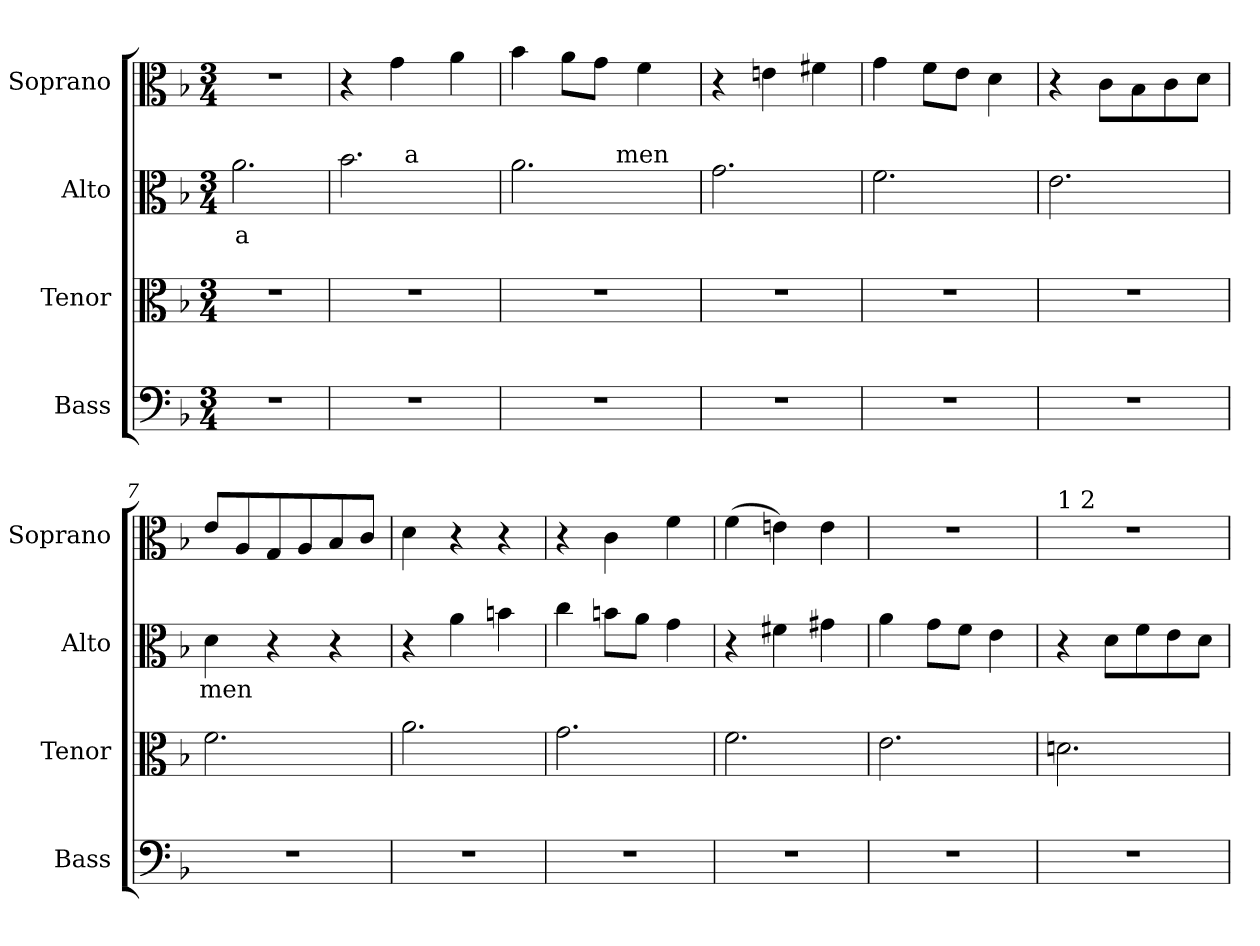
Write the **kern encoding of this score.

**kern	**kern	**kern	**text	**kern
*part4	*part3	*part2	*part2	*part1
*staff4	*staff3	*staff2	*staff2	*staff1
*I"Bass	*I"Tenor	*I"Alto	*	*I"Soprano
*I'Bass	*I'Tenor	*I'Alto	*	*I'Soprano
*clefF4	*clefC3	*clefC3	*	*clefC3
*k[b-]	*k[b-]	*k[b-]	*	*k[b-]
*F:	*F:	*F:	*	*F:
*M3/4	*M3/4	*M3/4	*	*M3/4
=1	=1	=1	=1	=1
!	!	!	!LO:LY:b	!
2.r	2.r	2.a\	a	2.r
=2	=2	=2	=2	=2
*	*	*^	*	*
2.r	2.r	2.b-\	4ryy	.	4r
.	.	.	32ryy	.	4g\
!	!	!	!LO:TX:a:t=a	!	!
.	.	.	4...ryy	.	.
.	.	.	.	.	4a\
=3	=3	=3	=3	=3	=3
2.r	2.r	2.a\	4..ryy	.	4b->\
.	.	.	.	.	8a\L
.	.	.	.	.	8g\J
!	!	!	!LO:TX:a:t=men	!	!
.	.	.	4ryy	.	.
.	.	.	.	.	4f\
.	.	.	16ryy	.	.
*	*	*v	*v	*	*
=4	=4	=4	=4	=4
2.r	2.r	2.g\	.	4r
.	.	.	.	4en\
.	.	.	.	4f#X\
=5	=5	=5	=5	=5
2.r	2.r	2.f\	.	4g\
.	.	.	.	8f\L
.	.	.	.	8e\J
.	.	.	.	4d\
=6	=6	=6	=6	=6
2.r	2.r	2.e\	.	4r
.	.	.	.	8c\L
.	.	.	.	8B-\
.	.	.	.	8c\
.	.	.	.	8d\J
=7	=7	=7	=7	=7
!	!	!	!LO:LY:b	!
2.r	2.f\	4d\	men	8e/L
.	.	.	.	8A/
.	.	4r	.	8G/
.	.	.	.	8A/
.	.	4r	.	8B-/
.	.	.	.	8c/J
=8	=8	=8	=8	=8
2.r	2.a\	4r	.	4d\
.	.	4a\	.	4r
.	.	4bn\	.	4r
!!LO:LB:g=z
=9	=9	=9	=9	=9
2.r	2.g\	4cc\	.	4r
.	.	8bn\L	.	4c\
.	.	8a\J	.	.
.	.	4g\	.	4f\
=10	=10	=10	=10	=10
2.r	2.f\	4r	.	(>4f\
.	.	4f#X\	.	4en\)
.	.	4g#X\	.	4e\
=11	=11	=11	=11	=11
2.r	2.e\	4a\	.	2.r
.	.	8g\L	.	.
.	.	8f\J	.	.
.	.	4e\	.	.
=12	=12	=12	=12	=12
!	!	!	!	!LO:TX:a:t=1 2
2.r	2.dn\	4r	.	2.r
.	.	8d\L	.	.
.	.	8f\	.	.
.	.	8e\	.	.
.	.	8d\J	.	.
=	=	=	=	=
*-	*-	*-	*-	*-
